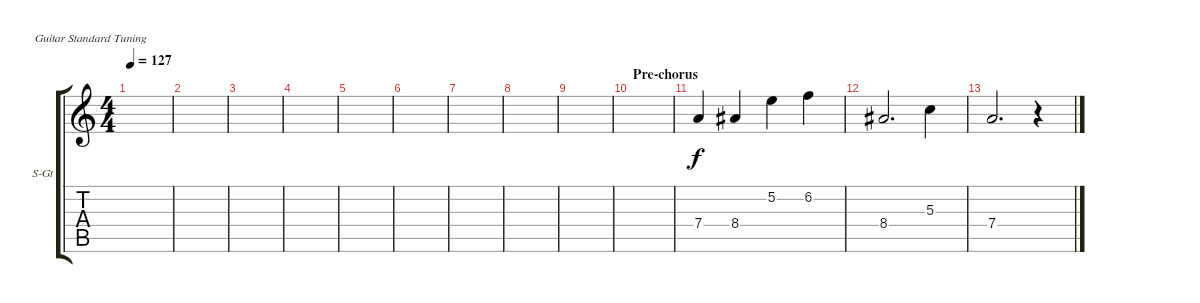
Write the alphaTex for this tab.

\bracketExtendMode groupsimilarinstruments
\firstSystemTrackNameOrientation horizontal
\otherSystemsTrackNameOrientation horizontal
\track ("Backing Vocals" "S-Gt") {instrument acousticguitarsteel}
\staff {score tabs}
\tuning (E4 B3 G3 D3 A2 E2)
\ts (4 4)
\tempo 127
\clef g2
\scale
0.333333
\ks c
|
\scale
0.333333 |
\scale
0.333333 |
|
|
|
|
|
|
\section ("" "Pre-chorus")
|
7.4.4 8.4.4 5.2.4 6.2.4 |
8.4.2{d} 5.3.4 |
7.4.2{d} r.4
